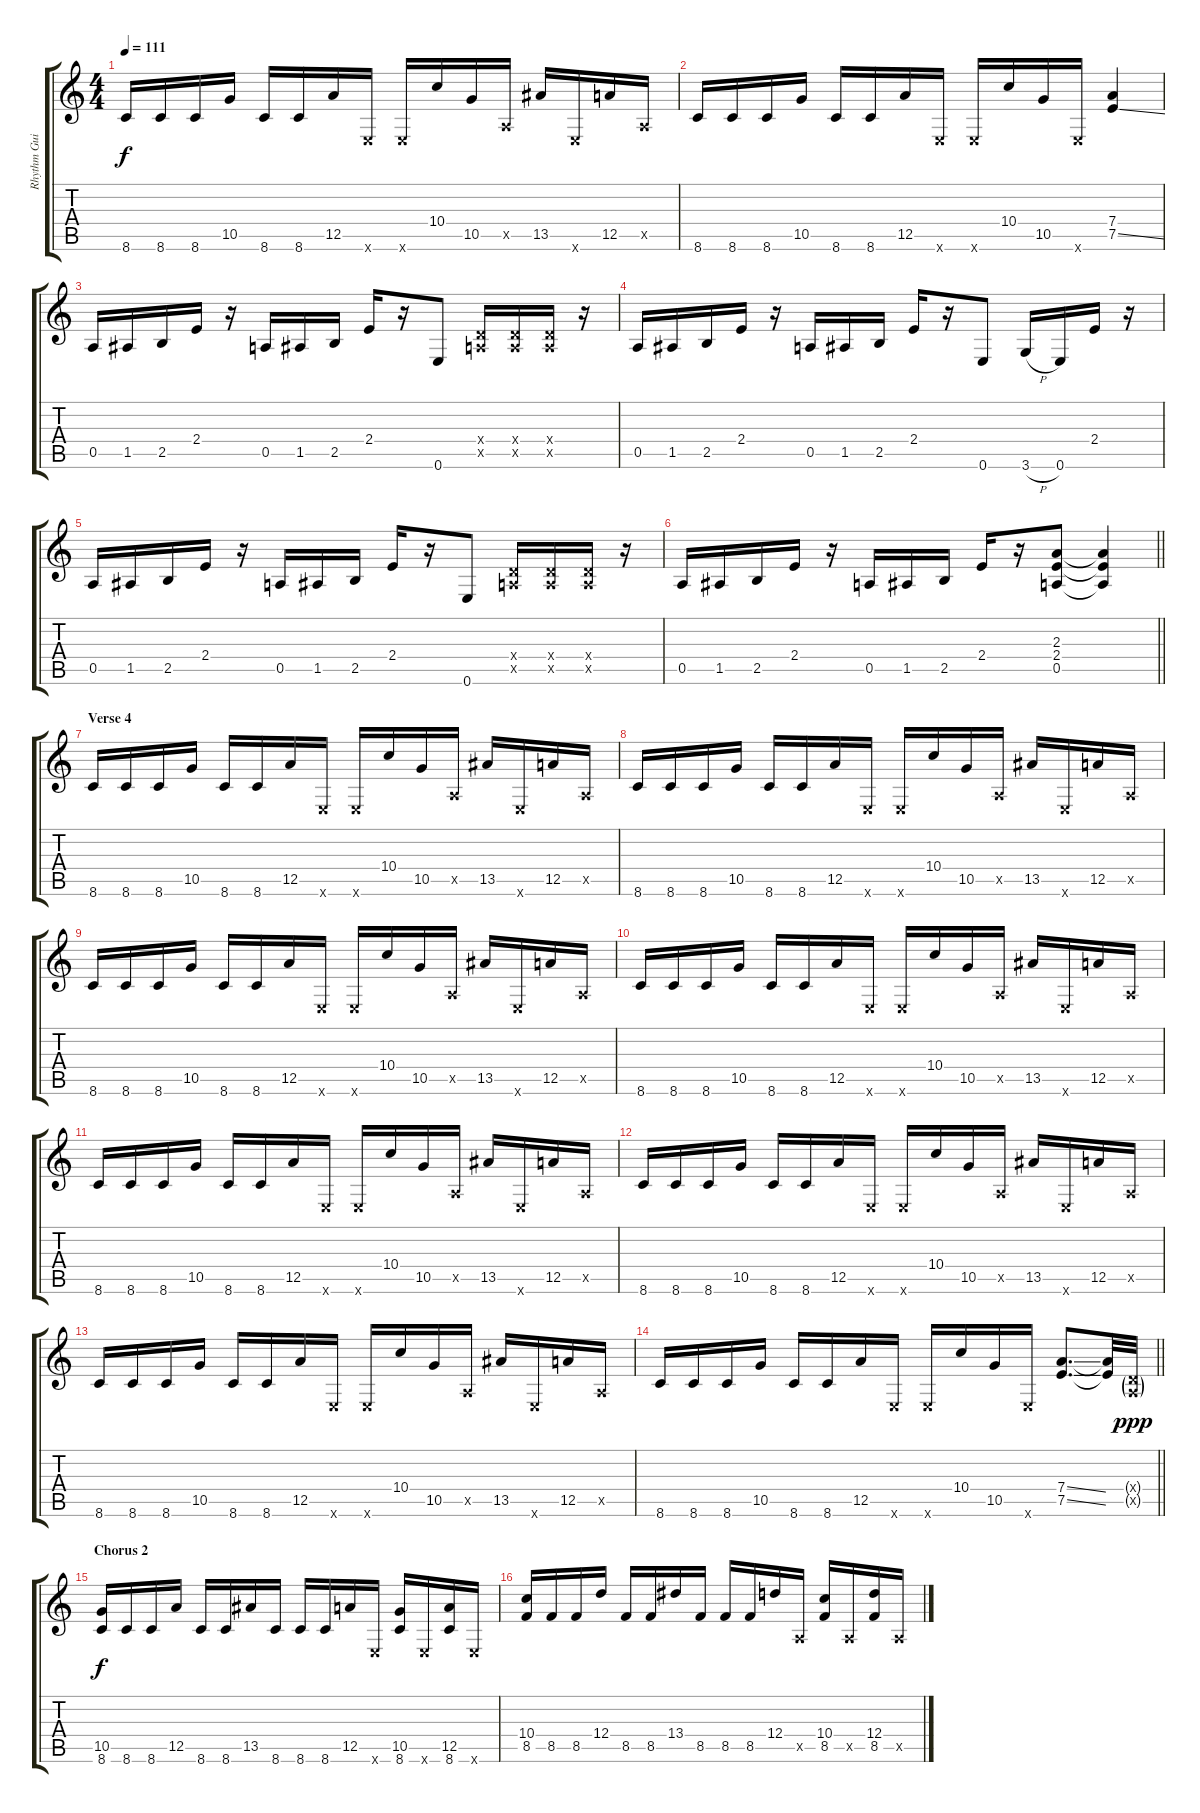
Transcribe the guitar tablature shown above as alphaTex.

\track ("Rhythm Guitar 1" "Rhythm Gui") {instrument overdrivenguitar}
\staff {score tabs}
\tuning (E4 B3 G3 D3 A2 E2) {hide}
\ts (4 4)
\tempo 111
\clef g2
\ks c
8.6.16{dy f} 8.6.16 8.6.16 10.5.16 8.6.16 8.6.16 12.5.16 0.6{x}.16 0.6{x}.16 10.4.16 10.5.16 0.5{x}.16 13.5.16 0.6{x}.16 12.5.16 0.5{x}.16 |
8.6.16 8.6.16 8.6.16 10.5.16 8.6.16 8.6.16 12.5.16 0.6{x}.16 0.6{x}.16 10.4.16 10.5.16 0.6{x}.16 (7.4 7.5{ss}).4 |
0.5.16 1.5.16 2.5.16 2.4.16 r.16 0.5.16 1.5.16 2.5.16 2.4.16 r.16 0.6.8 (0.4{x} 0.5{x}).16 (0.4{x} 0.5{x}).16 (0.4{x} 0.5{x}).16 r.16 |
0.5.16 1.5.16 2.5.16 2.4.16 r.16 0.5.16 1.5.16 2.5.16 2.4.16 r.16 0.6.8 3.6{h}.16 0.6.16 2.4.16 r.16 |
0.5.16 1.5.16 2.5.16 2.4.16 r.16 0.5.16 1.5.16 2.5.16 2.4.16 r.16 0.6.8 (0.4{x} 0.5{x}).16 (0.4{x} 0.5{x}).16 (0.4{x} 0.5{x}).16 r.16 |
\barLineRight lightlight
0.5.16 1.5.16 2.5.16 2.4.16 r.16 0.5.16 1.5.16 2.5.16 2.4.16 r.16 (2.3 2.4 0.5).8 (2.3{t} 2.4{t} 0.5{t}).4 |
\section ("" "Verse 4")
8.6.16 8.6.16 8.6.16 10.5.16 8.6.16 8.6.16 12.5.16 0.6{x}.16 0.6{x}.16 10.4.16 10.5.16 0.5{x}.16 13.5.16 0.6{x}.16 12.5.16 0.5{x}.16 |
8.6.16 8.6.16 8.6.16 10.5.16 8.6.16 8.6.16 12.5.16 0.6{x}.16 0.6{x}.16 10.4.16 10.5.16 0.5{x}.16 13.5.16 0.6{x}.16 12.5.16 0.5{x}.16 |
8.6.16 8.6.16 8.6.16 10.5.16 8.6.16 8.6.16 12.5.16 0.6{x}.16 0.6{x}.16 10.4.16 10.5.16 0.5{x}.16 13.5.16 0.6{x}.16 12.5.16 0.5{x}.16 |
8.6.16 8.6.16 8.6.16 10.5.16 8.6.16 8.6.16 12.5.16 0.6{x}.16 0.6{x}.16 10.4.16 10.5.16 0.5{x}.16 13.5.16 0.6{x}.16 12.5.16 0.5{x}.16 |
8.6.16 8.6.16 8.6.16 10.5.16 8.6.16 8.6.16 12.5.16 0.6{x}.16 0.6{x}.16 10.4.16 10.5.16 0.5{x}.16 13.5.16 0.6{x}.16 12.5.16 0.5{x}.16 |
8.6.16 8.6.16 8.6.16 10.5.16 8.6.16 8.6.16 12.5.16 0.6{x}.16 0.6{x}.16 10.4.16 10.5.16 0.5{x}.16 13.5.16 0.6{x}.16 12.5.16 0.5{x}.16 |
8.6.16 8.6.16 8.6.16 10.5.16 8.6.16 8.6.16 12.5.16 0.6{x}.16 0.6{x}.16 10.4.16 10.5.16 0.5{x}.16 13.5.16 0.6{x}.16 12.5.16 0.5{x}.16 |
\barLineRight lightlight
8.6.16 8.6.16 8.6.16 10.5.16 8.6.16 8.6.16 12.5.16 0.6{x}.16 0.6{x}.16 10.4.16 10.5.16 0.6{x}.16 (7.4{ss} 7.5{ss}).8{d} (7.4{t} 7.5{t}).32 (0.4{g x} 0.5{g x}).32{dy ppp} |
\section ("" "Chorus 2")
(10.5 8.6).16{dy f} 8.6.16 8.6.16 12.5.16 8.6.16 8.6.16 13.5.16 8.6.16 8.6.16 8.6.16 12.5.16 0.6{x}.16 (10.5 8.6).16 0.6{x}.16 (12.5 8.6).16 0.6{x}.16 |
(10.4 8.5).16 8.5.16 8.5.16 12.4.16 8.5.16 8.5.16 13.4.16 8.5.16 8.5.16 8.5.16 12.4.16 0.5{x}.16 (10.4 8.5).16 0.5{x}.16 (12.4 8.5).16 0.5{x}.16
